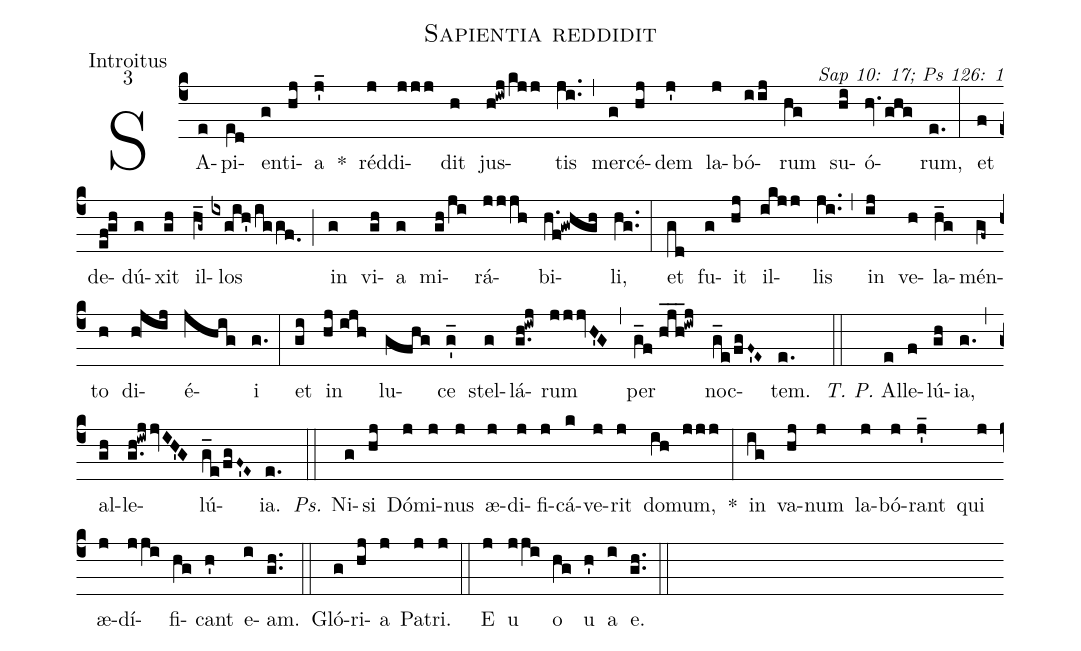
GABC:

name: Sapientia reddidit;
office-part: Introitus;
mode: 3;
commentary: Sap 10: 17; Ps 126: 1;
%%
(c4) SA(e)pi(e[ll:1]d)en(g)ti(hj)a(j'_) *() réd(j)di(jjj)dit(h) jus(h!iwj/kjj)tis(ji..) (,) mer(g)cé(hj)dem(j') la(j)bó(iij)rum(hg) su(hi)ó(hv.ghg)rum,(e.) (:)
et(f) de(ef!gh)dú(g)xit(gh) il(h_g~)los(ixgih'/iggf.0) (;) in(g) vi(gh)a(g) mi(gh/ji)rá(jjjh)bi(h.f!gwhgh)li,(hg..) (:)
et(gd) fu(g)it(hj) il(ikjj)lis(ji..) (,) in(ij) ve(h)la(h_g)mén(gf~)to(h) di(h!jij)é(jhig)i(g.) (:)
et(gi) in(hj//ijh) lu(gfhg)ce(g'_) stel(g)lá(g.h!iwj)rum(jjjvH'G) (,) per(g_f//h_j_h_!iwj) noc(g_e/fgF~'E~)tem.(e.) (::)
<i>T. P.</i> Al(e)le(f)lú(gh)ia,(g.) (,) al(gh)le(g.h!iwjjvIH'G)lú(g_e/fgF~'E~)ia.(e.) (::)
<i>Ps.</i> Ni(g)si(hj) Dó(j)mi(j)nus(j) æ(j)di(j)fi(j)cá(k)ve(j)rit(j) do(ih)mum,(jjj) *(:)
in(ig) va(hj)num(j) la(j)bó(j)rant(j'_) qui(j) æ(j)dí(jji)fi(hg)cant(h') e(i)am.(gh..) (::)
Gló(g)ri(hj)a(j) Pa(j)tri.(j) (::)
<eu>E(j) u(jji) o(hg) u(h') a(i) e.</eu>(gh..) (::)
